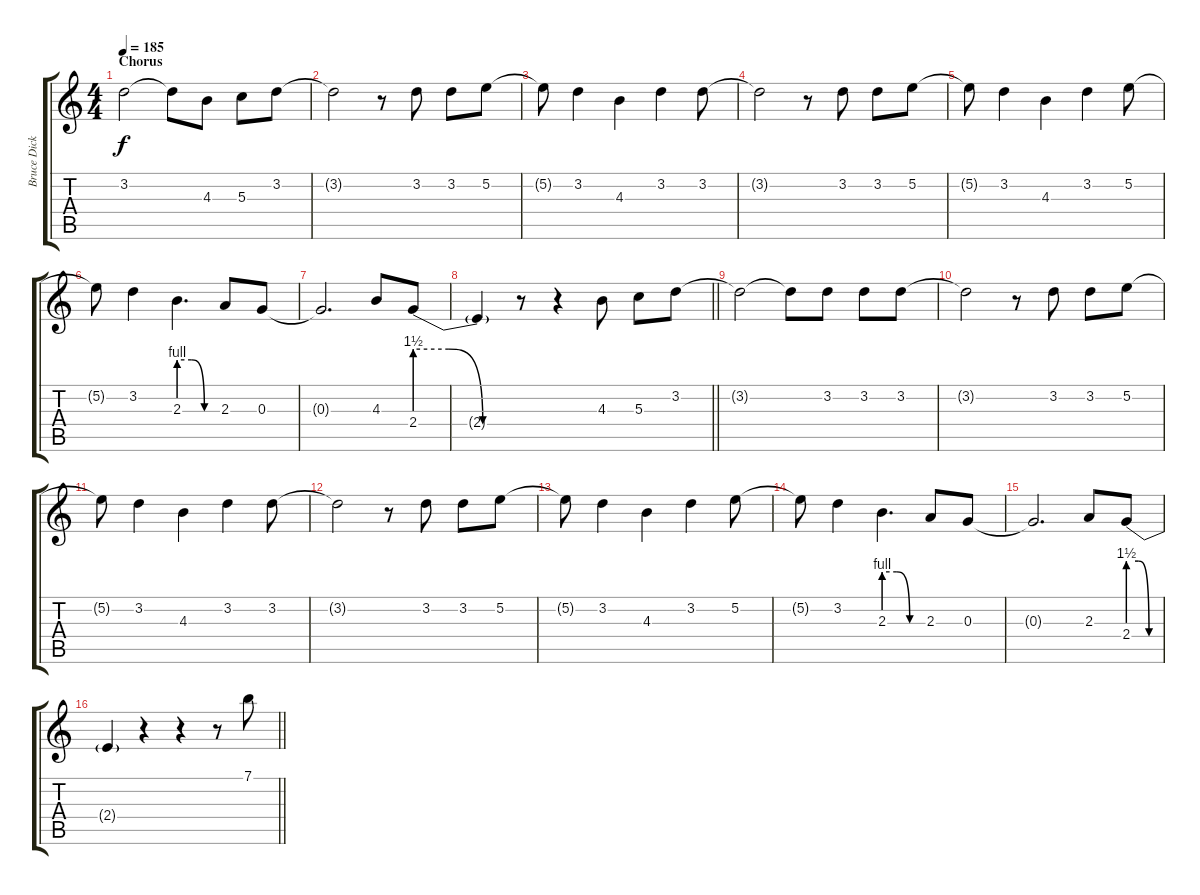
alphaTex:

\track ("Bruce Dickinson" "Bruce Dick") {instrument electricguitarclean}
\staff {score tabs}
\tuning (E4 B3 G3 D3 A2 E2) {hide}
\ts (4 4)
\section ("" "Chorus")
\tempo 185
\clef g2
\ks c
3.2{t}.2{dy f} 3.2{t}.8 4.3.8 5.3.8 3.2.8 |
3.2{t}.2 r.8 3.2.8 3.2.8 5.2.8 |
5.2{t}.8 3.2.4 4.3.4 3.2.4 3.2.8 |
3.2{t}.2 r.8 3.2.8 3.2.8 5.2.8 |
5.2{t}.8 3.2.4 4.3.4 3.2.4 5.2.8 |
5.2{t}.8 3.2.4 2.3{be (custom 0 4 20 4 40 0 60 0)}.4{d} 2.3.8 0.3.8 |
0.3{t}.2{d} 4.3.8 2.4{be (custom 0 6 20 6 40 0 60 0)}.8 |
\barLineRight lightlight
2.4{t}.4 r.8 r.4 4.3.8 5.3.8 3.2.8 |
3.2{t}.2 3.2{t}.8 3.2.8 3.2.8 3.2.8 |
3.2{t}.2 r.8 3.2.8 3.2.8 5.2.8 |
5.2{t}.8 3.2.4 4.3.4 3.2.4 3.2.8 |
3.2{t}.2 r.8 3.2.8 3.2.8 5.2.8 |
5.2{t}.8 3.2.4 4.3.4 3.2.4 5.2.8 |
5.2{t}.8 3.2.4 2.3{be (custom 0 4 20 4 40 0 60 0)}.4{d} 2.3.8 0.3.8 |
0.3{t}.2{d} 2.3.8 2.4{be (custom 0 6 20 6 40 0 60 0)}.8 |
\barLineRight lightlight
2.4{t}.4 r.4 r.4 r.8 7.1.8
